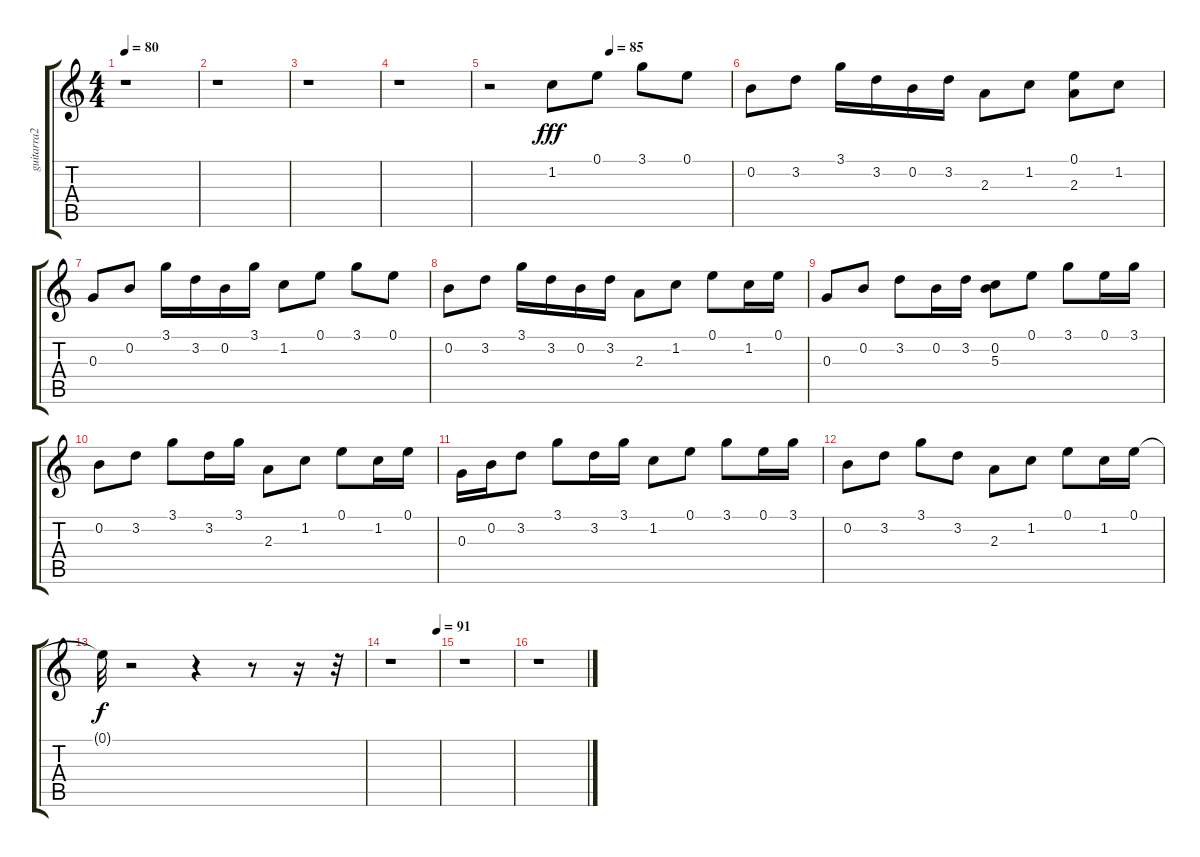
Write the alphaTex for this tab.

\track ("guitarra2" "guitarra2") {instrument electricguitarclean}
\staff {score tabs}
\tuning (E4 B3 G3 D3 A2 E2) {hide}
\ts (4 4)
\tempo 80
\clef g2
\ks c
r.1{dy fff} |
r.1 |
r.1 |
r.1 |
\tempo (85 0.5)
r.2 1.2.8 0.1.8 3.1.8 0.1.8 |
0.2.8 3.2.8 3.1.16 3.2.16 0.2.16 3.2.16 2.3.8 1.2.8 (0.1 2.3).8 1.2.8 |
0.3.8 0.2.8 3.1.16 3.2.16 0.2.16 3.1.16 1.2.8 0.1.8 3.1.8 0.1.8 |
0.2.8 3.2.8 3.1.16 3.2.16 0.2.16 3.2.16 2.3.8 1.2.8 0.1.8 1.2.16 0.1.16 |
0.3.8 0.2.8 3.2.8 0.2.16 3.2.16 (0.2 5.3).8 0.1.8 3.1.8 0.1.16 3.1.16 |
0.2.8 3.2.8 3.1.8 3.2.16 3.1.16 2.3.8 1.2.8 0.1.8 1.2.16 0.1.16 |
0.3.16 0.2.16 3.2.8 3.1.8 3.2.16 3.1.16 1.2.8 0.1.8 3.1.8 0.1.16 3.1.16 |
0.2.8 3.2.8 3.1.8 3.2.8 2.3.8 1.2.8 0.1.8 1.2.16 0.1.16 |
0.1{t}.32{dy f} r.2 r.4 r.8 r.16 r.32 |
\tempo (91 0.96875)
r.1 |
r.1 |
r.1
